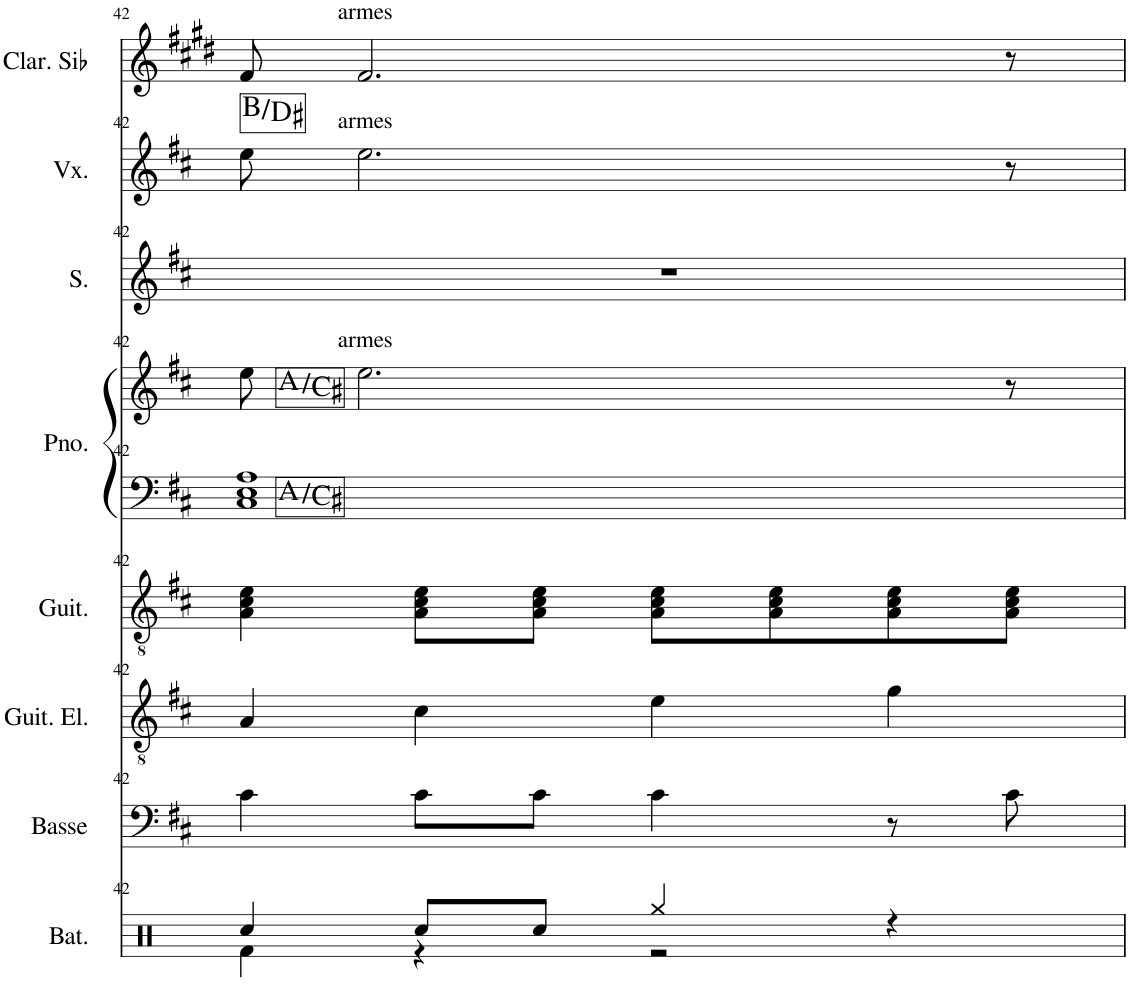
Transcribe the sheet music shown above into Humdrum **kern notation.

**kern	**kern	**kern	**kern	**kern	**kern	**text	**harte	**kern	**kern	**text	**kern	**text	**harte
*part8	*part7	*part6	*part5	*part4	*part4	*part4	*part4	*part3	*part2	*part2	*part1	*part1	*part1
*staff9	*staff8	*staff7	*staff6	*staff5	*staff4	*staff4	*	*staff3	*staff2	*staff2	*staff1	*staff1	*
*I"Batterie	*I"Basse acoustique	*I"Guitare électrique	*I"Guitare acoustique	*I"Piano	*	*	*	*I"Soprano	*I"Voix	*	*I"Clarinette en Sib	*	*
*I'Bat.	*I'Basse	*I'Guit. El.	*I'Guit.	*I'Pno.	*	*	*	*I'S.	*I'Vx.	*	*I'Clar. Sib	*	*
!!LO:PB:g=z
*clefX	*clefF4	*clefGv2	*clefGv2	*clefF4	*clefG2	*	*	*clefG2	*clefG2	*	*clefG2	*	*
*	*Trd7c12	*	*	*	*	*	*	*	*	*	*Trd1c2	*	*
*k[]	*k[f#c#]	*k[f#c#]	*k[f#c#]	*k[f#c#]	*k[f#c#]	*	*	*k[f#c#]	*k[f#c#]	*	*k[f#c#g#d#]	*	*
*M4/4	*M4/4	*M4/4	*M4/4	*M4/4	*M4/4	*	*	*M4/4	*M4/4	*	*M4/4	*	*
=42	=42	=42	=42	=42	=42	=42	=42	=42	=42	=42	=42	=42	=42
*^	*	*	*	*	*	*	*	*	*	*	*	*	*
4Rcc/	4Rf\	4c#\	4A/	4A\ 4c#\ 4e\	1C# 1E 1A	8ee\	.	A:maj/3 A:maj/3	1r	8ee\	.	8f#/	.	B:maj/3
!	!	!	!	!	!	!	!LO:LY:a	!	!	!	!LO:LY:a	!	!LO:LY:a	!
.	.	.	.	.	.	2.ee\	armes	.	.	2.ee\	armes	2.f#/	armes	.
8Rcc/L	4r	8c#\L	4c#\	8A\ 8c#\ 8e\L	.	.	.	.	.	.	.	.	.	.
8Rcc/J	.	8c#\J	.	8A\ 8c#\ 8e\J	.	.	.	.	.	.	.	.	.	.
4Rgg/	2r	4c#\	4e\	8A\ 8c#\ 8e\L	.	.	.	.	.	.	.	.	.	.
.	.	.	.	8A\ 8c#\ 8e\	.	.	.	.	.	.	.	.	.	.
4r	.	8r	4g\	8A\ 8c#\ 8e\	.	.	.	.	.	.	.	.	.	.
.	.	8c#\	.	8A\ 8c#\ 8e\J	.	8r	.	.	.	8r	.	8r	.	.
*v	*v	*	*	*	*	*	*	*	*	*	*	*	*	*
=	=	=	=	=	=	=	=	=	=	=	=	=	=
*-	*-	*-	*-	*-	*-	*-	*-	*-	*-	*-	*-	*-	*-
